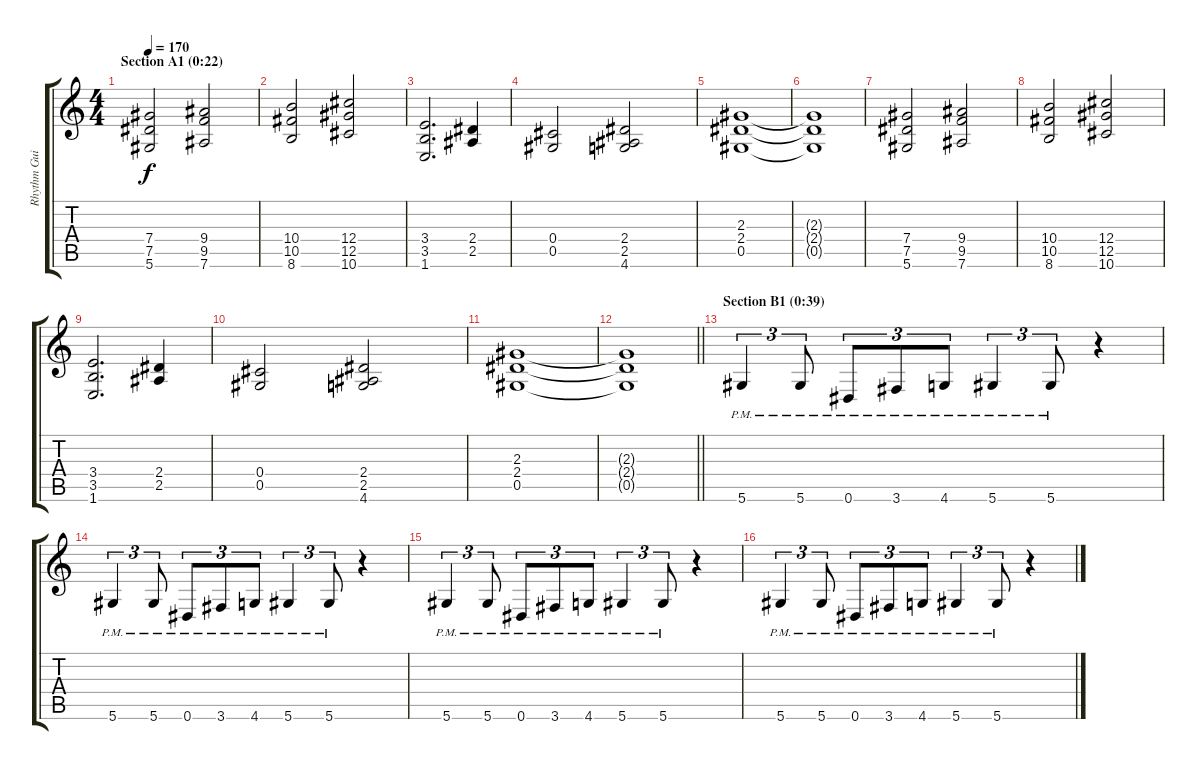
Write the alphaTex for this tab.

\track ("Rhythm Guitar 1" "Rhythm Gui") {instrument distortionguitar}
\staff {score tabs}
\tuning (Eb4 Bb3 Gb3 Db3 Ab2 Eb2) {hide}
\ts (4 4)
\section ("" "Section A1 (0:22)")
\tempo 170
\clef g2
\ks c
(7.4 7.5 5.6).2{dy f} (9.4 9.5 7.6).2 |
(10.4 10.5 8.6).2 (12.4 12.5 10.6).2 |
(3.4 3.5 1.6).2{d} (2.4 2.5).4 |
(0.4 0.5).2 (2.4 2.5 4.6).2 |
(2.3 2.4 0.5).1 |
(2.3{t} 2.4{t} 0.5{t}).1 |
(7.4 7.5 5.6).2 (9.4 9.5 7.6).2 |
(10.4 10.5 8.6).2 (12.4 12.5 10.6).2 |
(3.4 3.5 1.6).2{d} (2.4 2.5).4 |
(0.4 0.5).2 (2.4 2.5 4.6).2 |
(2.3 2.4 0.5).1 |
\barLineRight lightlight
(2.3{t} 2.4{t} 0.5{t}).1 |
\section ("" "Section B1 (0:39)")
5.6{pm}.4{tu (3 2)} 5.6{pm}.8{tu (3 2)} 0.6{pm}.8{tu (3 2)} 3.6{pm}.8{tu (3 2)} 4.6{pm}.8{tu (3 2)} 5.6{pm}.4{tu (3 2)} 5.6{pm}.8{tu (3 2)} r.4 |
5.6{pm}.4{tu (3 2)} 5.6{pm}.8{tu (3 2)} 0.6{pm}.8{tu (3 2)} 3.6{pm}.8{tu (3 2)} 4.6{pm}.8{tu (3 2)} 5.6{pm}.4{tu (3 2)} 5.6{pm}.8{tu (3 2)} r.4 |
5.6{pm}.4{tu (3 2)} 5.6{pm}.8{tu (3 2)} 0.6{pm}.8{tu (3 2)} 3.6{pm}.8{tu (3 2)} 4.6{pm}.8{tu (3 2)} 5.6{pm}.4{tu (3 2)} 5.6{pm}.8{tu (3 2)} r.4 |
5.6{pm}.4{tu (3 2)} 5.6{pm}.8{tu (3 2)} 0.6{pm}.8{tu (3 2)} 3.6{pm}.8{tu (3 2)} 4.6{pm}.8{tu (3 2)} 5.6{pm}.4{tu (3 2)} 5.6{pm}.8{tu (3 2)} r.4
